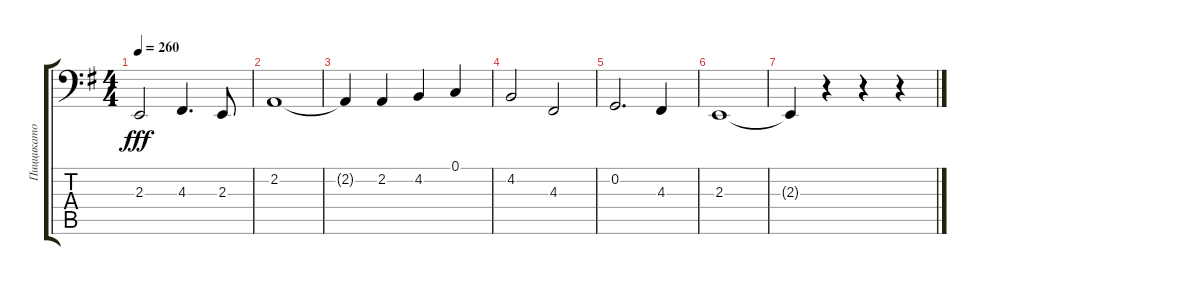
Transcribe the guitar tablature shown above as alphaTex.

\track ("Пиццикато бас" "Пиццикато ") {instrument pizzicatostrings}
\staff {score tabs}
\tuning (C3 G2 D2 A1 E1 B0) {hide}
\ts (4 4)
\tempo 260
\clef f4
\ks g
2.3{t}.2{dy fff} 4.3.4{d} 2.3.8 |
2.2.1 |
2.2{t}.4 2.2.4 4.2.4 0.1.4 |
4.2.2 4.3.2 |
0.2.2{d} 4.3.4 |
2.3.1 |
2.3{t}.4 r.4 r.4 r.4
